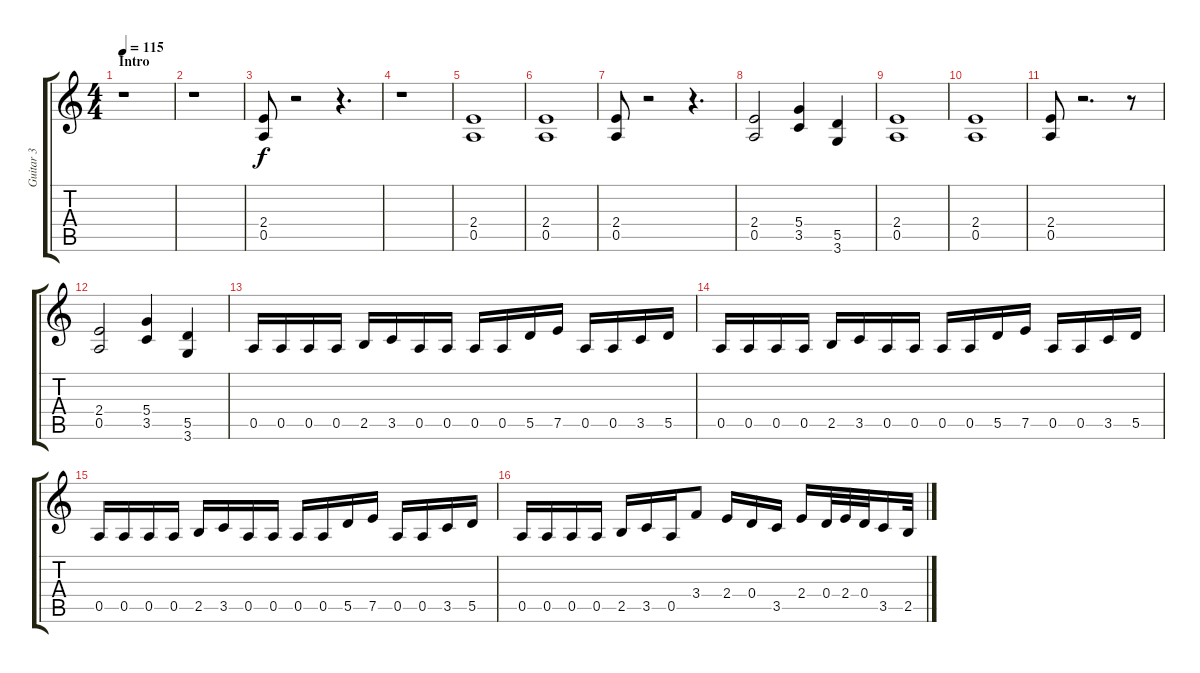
\track ("Guitar 3" "Guitar 3") {instrument distortionguitar}
\staff {score tabs}
\tuning (E4 B3 G3 D3 A2 E2) {hide}
\ts (4 4)
\section ("" "Intro")
\tempo 115
\clef g2
\ks c
r.1{dy f instrument distortionguitar} |
r.1 |
(2.4 0.5).8 r.2 r.4{d} |
r.1 |
(2.4 0.5).1 |
(2.4 0.5).1 |
(2.4 0.5).8 r.2 r.4{d} |
(2.4 0.5).2 (5.4 3.5).4 (5.5 3.6).4 |
(2.4 0.5).1 |
(2.4 0.5).1 |
(2.4 0.5).8 r.2{d} r.8 |
(2.4 0.5).2 (5.4 3.5).4 (5.5 3.6).4 |
0.5.16 0.5.16 0.5.16 0.5.16 2.5.16 3.5.16 0.5.16 0.5.16 0.5.16 0.5.16 5.5.16 7.5.16 0.5.16 0.5.16 3.5.16 5.5.16 |
0.5.16 0.5.16 0.5.16 0.5.16 2.5.16 3.5.16 0.5.16 0.5.16 0.5.16 0.5.16 5.5.16 7.5.16 0.5.16 0.5.16 3.5.16 5.5.16 |
0.5.16 0.5.16 0.5.16 0.5.16 2.5.16 3.5.16 0.5.16 0.5.16 0.5.16 0.5.16 5.5.16 7.5.16 0.5.16 0.5.16 3.5.16 5.5.16 |
0.5.16 0.5.16 0.5.16 0.5.16 2.5.16 3.5.16 0.5.16 3.4.8 2.4.16 0.4.16 3.5.16 2.4.16 0.4.32 2.4.32 0.4.32 3.5.16 2.5.32
